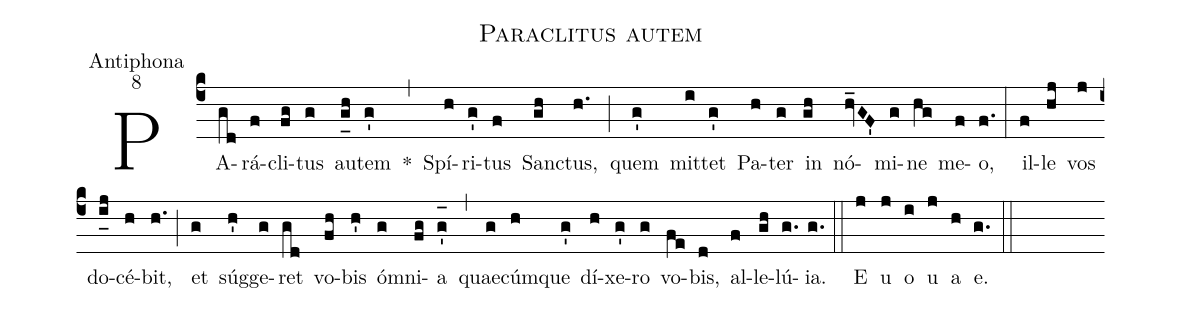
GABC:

name:Paraclitus autem;
office-part:Antiphona;
mode:8;
%%
(c4) PA(gd)rá(f)cli(fg)tus(g) au(g_[uh:l]h)tem(g') *(,) Spí(h)ri(g')tus(f) San(gh)ctus,(h.) (;) quem(g') mit(i)tet(g') Pa(h)ter(g) in(gh) nó(hv_GF')mi(g)ne(hg) me(f)o,(f.) (:) il(f)le(hj) vos(j) do(i_[uh:l]j)cé(h)bit,(h.) (;) et(g) súg(h')ge(g)ret(gd) vo(fh)bis(h') ó(g)mni(fg)a(g'_[oh:h]) (,) quae(g)cúm(h)que(g') dí(h)xe(g')ro(g) vo(fe)bis,(d) al(f)le(gh)lú(g.){ia}.(g.) (::) <eu>E(j) u(j) o(i) u(j) a(h) e.</eu>(g.) (::)
